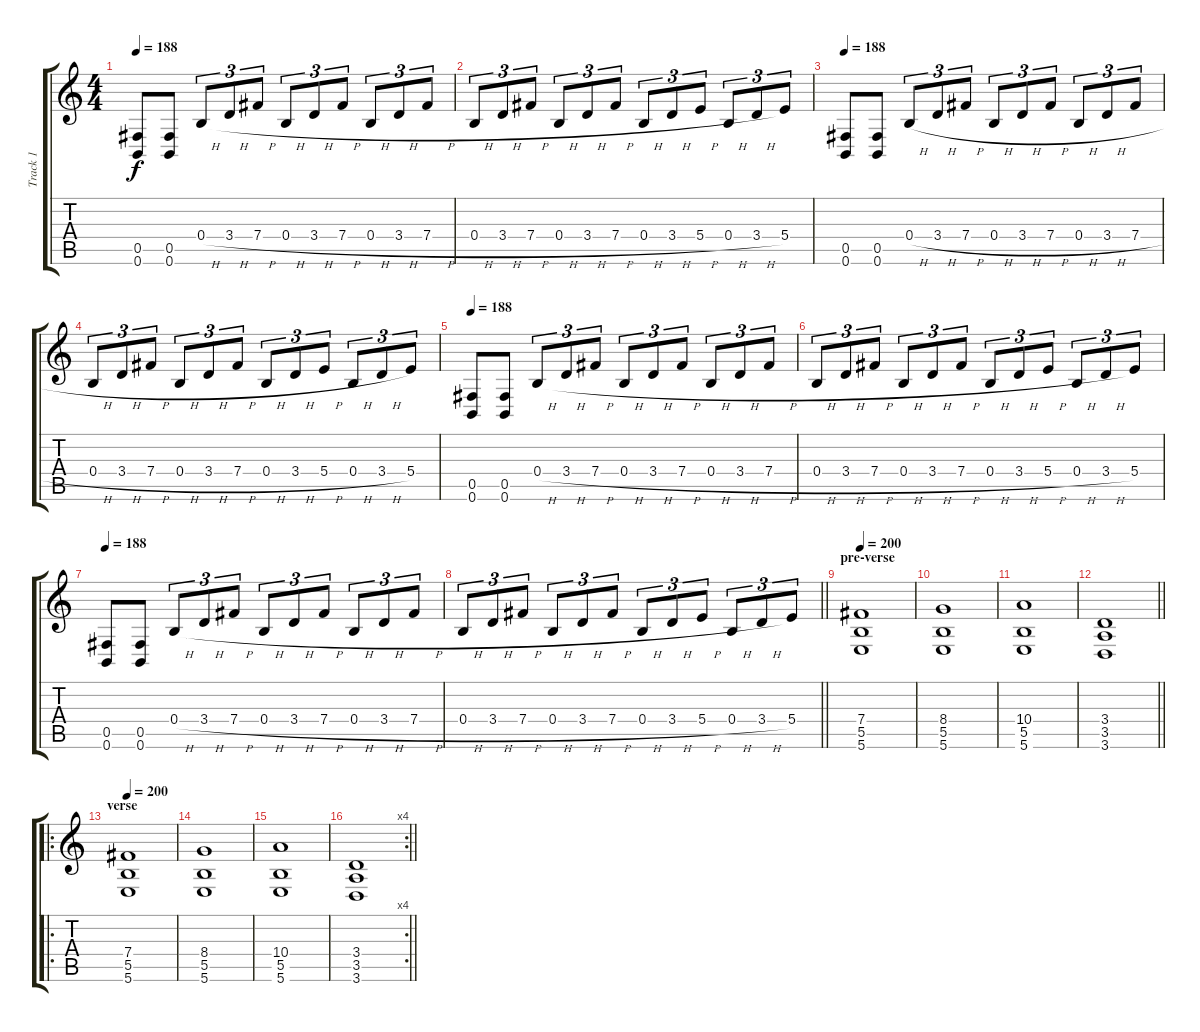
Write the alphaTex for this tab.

\track ("Track 1" "Track 1") {instrument distortionguitar}
\staff {score tabs}
\tuning (Db4 Ab3 E3 B2 Gb2 B1) {hide}
\ts (4 4)
\tempo 188
\clef g2
\ks c
(0.5 0.6).8{dy f} (0.5 0.6).8 0.4{h}.8{tu (3 2)} 3.4{h}.8{tu (3 2)} 7.4{h}.8{tu (3 2)} 0.4{h}.8{tu (3 2)} 3.4{h}.8{tu (3 2)} 7.4{h}.8{tu (3 2)} 0.4{h}.8{tu (3 2)} 3.4{h}.8{tu (3 2)} 7.4{h}.8{tu (3 2)} |
0.4{h}.8{tu (3 2)} 3.4{h}.8{tu (3 2)} 7.4{h}.8{tu (3 2)} 0.4{h}.8{tu (3 2)} 3.4{h}.8{tu (3 2)} 7.4{h}.8{tu (3 2)} 0.4{h}.8{tu (3 2)} 3.4{h}.8{tu (3 2)} 5.4{h}.8{tu (3 2)} 0.4{h}.8{tu (3 2)} 3.4{h}.8{tu (3 2)} 5.4.8{tu (3 2)} |
\tempo 188
(0.5 0.6).8 (0.5 0.6).8 0.4{h}.8{tu (3 2)} 3.4{h}.8{tu (3 2)} 7.4{h}.8{tu (3 2)} 0.4{h}.8{tu (3 2)} 3.4{h}.8{tu (3 2)} 7.4{h}.8{tu (3 2)} 0.4{h}.8{tu (3 2)} 3.4{h}.8{tu (3 2)} 7.4{h}.8{tu (3 2)} |
0.4{h}.8{tu (3 2)} 3.4{h}.8{tu (3 2)} 7.4{h}.8{tu (3 2)} 0.4{h}.8{tu (3 2)} 3.4{h}.8{tu (3 2)} 7.4{h}.8{tu (3 2)} 0.4{h}.8{tu (3 2)} 3.4{h}.8{tu (3 2)} 5.4{h}.8{tu (3 2)} 0.4{h}.8{tu (3 2)} 3.4{h}.8{tu (3 2)} 5.4.8{tu (3 2)} |
\tempo 188
(0.5 0.6).8 (0.5 0.6).8 0.4{h}.8{tu (3 2)} 3.4{h}.8{tu (3 2)} 7.4{h}.8{tu (3 2)} 0.4{h}.8{tu (3 2)} 3.4{h}.8{tu (3 2)} 7.4{h}.8{tu (3 2)} 0.4{h}.8{tu (3 2)} 3.4{h}.8{tu (3 2)} 7.4{h}.8{tu (3 2)} |
0.4{h}.8{tu (3 2)} 3.4{h}.8{tu (3 2)} 7.4{h}.8{tu (3 2)} 0.4{h}.8{tu (3 2)} 3.4{h}.8{tu (3 2)} 7.4{h}.8{tu (3 2)} 0.4{h}.8{tu (3 2)} 3.4{h}.8{tu (3 2)} 5.4{h}.8{tu (3 2)} 0.4{h}.8{tu (3 2)} 3.4{h}.8{tu (3 2)} 5.4.8{tu (3 2)} |
\tempo 188
(0.5 0.6).8 (0.5 0.6).8 0.4{h}.8{tu (3 2)} 3.4{h}.8{tu (3 2)} 7.4{h}.8{tu (3 2)} 0.4{h}.8{tu (3 2)} 3.4{h}.8{tu (3 2)} 7.4{h}.8{tu (3 2)} 0.4{h}.8{tu (3 2)} 3.4{h}.8{tu (3 2)} 7.4{h}.8{tu (3 2)} |
\barLineRight lightlight
0.4{h}.8{tu (3 2)} 3.4{h}.8{tu (3 2)} 7.4{h}.8{tu (3 2)} 0.4{h}.8{tu (3 2)} 3.4{h}.8{tu (3 2)} 7.4{h}.8{tu (3 2)} 0.4{h}.8{tu (3 2)} 3.4{h}.8{tu (3 2)} 5.4{h}.8{tu (3 2)} 0.4{h}.8{tu (3 2)} 3.4{h}.8{tu (3 2)} 5.4.8{tu (3 2)} |
\section ("" "pre-verse")
\tempo 200
(7.4 5.5 5.6).1 |
(8.4 5.5 5.6).1 |
(10.4 5.5 5.6).1 |
\barLineRight lightlight
(3.4 3.5 3.6).1 |
\ro
\section ("" "verse")
\tempo 200
(7.4 5.5 5.6).1 |
(8.4 5.5 5.6).1 |
(10.4 5.5 5.6).1 |
\rc 4
\barLineRight lightlight
(3.4 3.5 3.6).1
